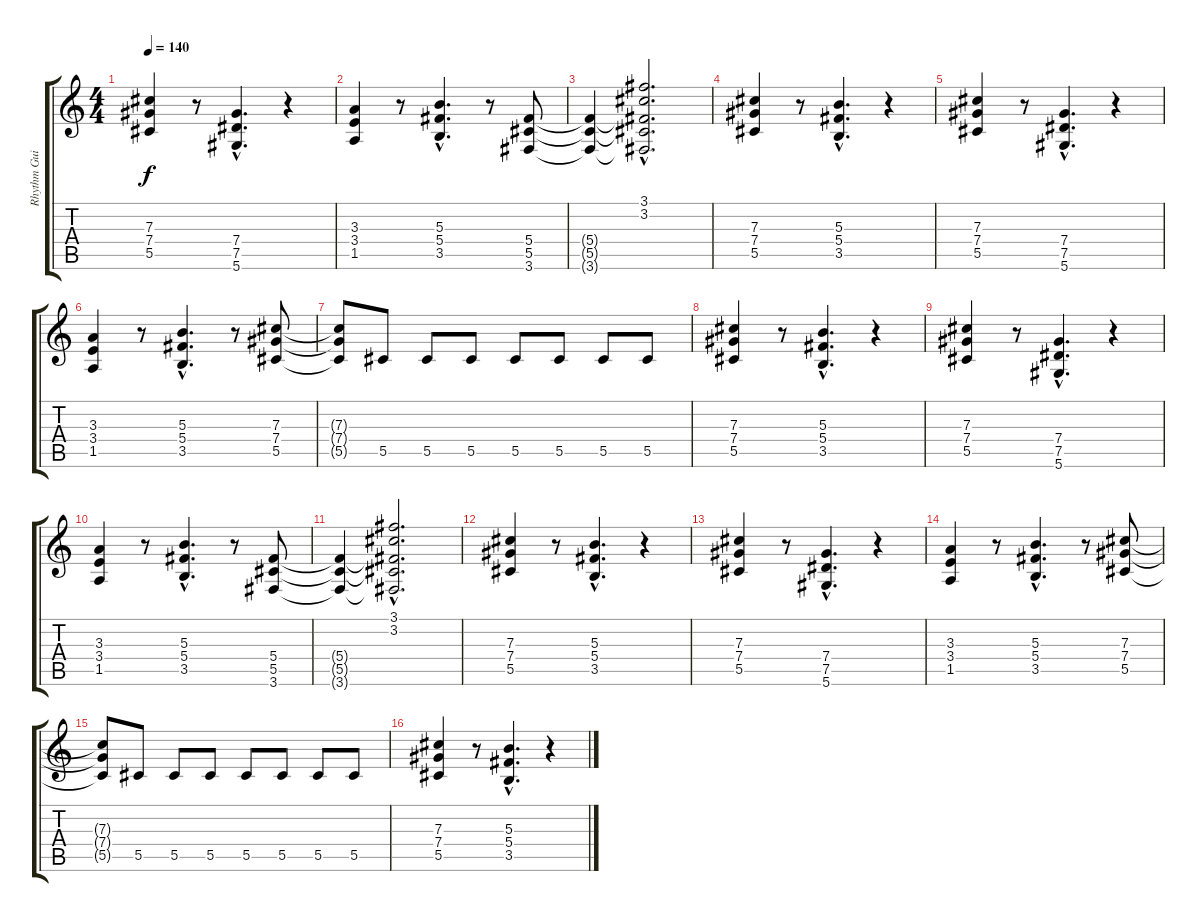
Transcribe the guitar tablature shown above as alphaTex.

\track ("Rhythm Guitar" "Rhythm Gui") {instrument overdrivenguitar}
\staff {score tabs}
\tuning (Eb4 Bb3 Gb3 Db3 Ab2 Eb2) {hide}
\ts (4 4)
\tempo 140
\clef g2
\ks c
(7.3 7.4 5.5).4{dy f} r.8 (7.4{hac} 7.5{hac} 5.6{hac}).4{d} r.4 |
(3.3 3.4 1.5).4 r.8 (5.3{hac} 5.4{hac} 3.5{hac}).4{d} r.8 (5.4 5.5 3.6).8 |
(5.4{t} 5.5{t} 3.6{t}).4 (3.1{hac} 3.2{hac} 5.4{hac t} 5.5{hac t} 3.6{hac t}).2{d} |
(7.3 7.4 5.5).4 r.8 (5.3{hac} 5.4{hac} 3.5{hac}).4{d} r.4 |
(7.3 7.4 5.5).4 r.8 (7.4{hac} 7.5{hac} 5.6{hac}).4{d} r.4 |
(3.3 3.4 1.5).4 r.8 (5.3{hac} 5.4{hac} 3.5{hac}).4{d} r.8 (7.3 7.4 5.5).8 |
(7.3{t} 7.4{t} 5.5{t}).8 5.5.8 5.5.8 5.5.8 5.5.8 5.5.8 5.5.8 5.5.8 |
(7.3 7.4 5.5).4 r.8 (5.3{hac} 5.4{hac} 3.5{hac}).4{d} r.4 |
(7.3 7.4 5.5).4 r.8 (7.4{hac} 7.5{hac} 5.6{hac}).4{d} r.4 |
(3.3 3.4 1.5).4 r.8 (5.3{hac} 5.4{hac} 3.5{hac}).4{d} r.8 (5.4 5.5 3.6).8 |
(5.4{t} 5.5{t} 3.6{t}).4 (3.1{hac} 3.2{hac} 5.4{hac t} 5.5{hac t} 3.6{hac t}).2{d} |
(7.3 7.4 5.5).4 r.8 (5.3{hac} 5.4{hac} 3.5{hac}).4{d} r.4 |
(7.3 7.4 5.5).4 r.8 (7.4{hac} 7.5{hac} 5.6{hac}).4{d} r.4 |
(3.3 3.4 1.5).4 r.8 (5.3{hac} 5.4{hac} 3.5{hac}).4{d} r.8 (7.3 7.4 5.5).8 |
(7.3{t} 7.4{t} 5.5{t}).8 5.5.8 5.5.8 5.5.8 5.5.8 5.5.8 5.5.8 5.5.8 |
(7.3 7.4 5.5).4 r.8 (5.3{hac} 5.4{hac} 3.5{hac}).4{d} r.4
